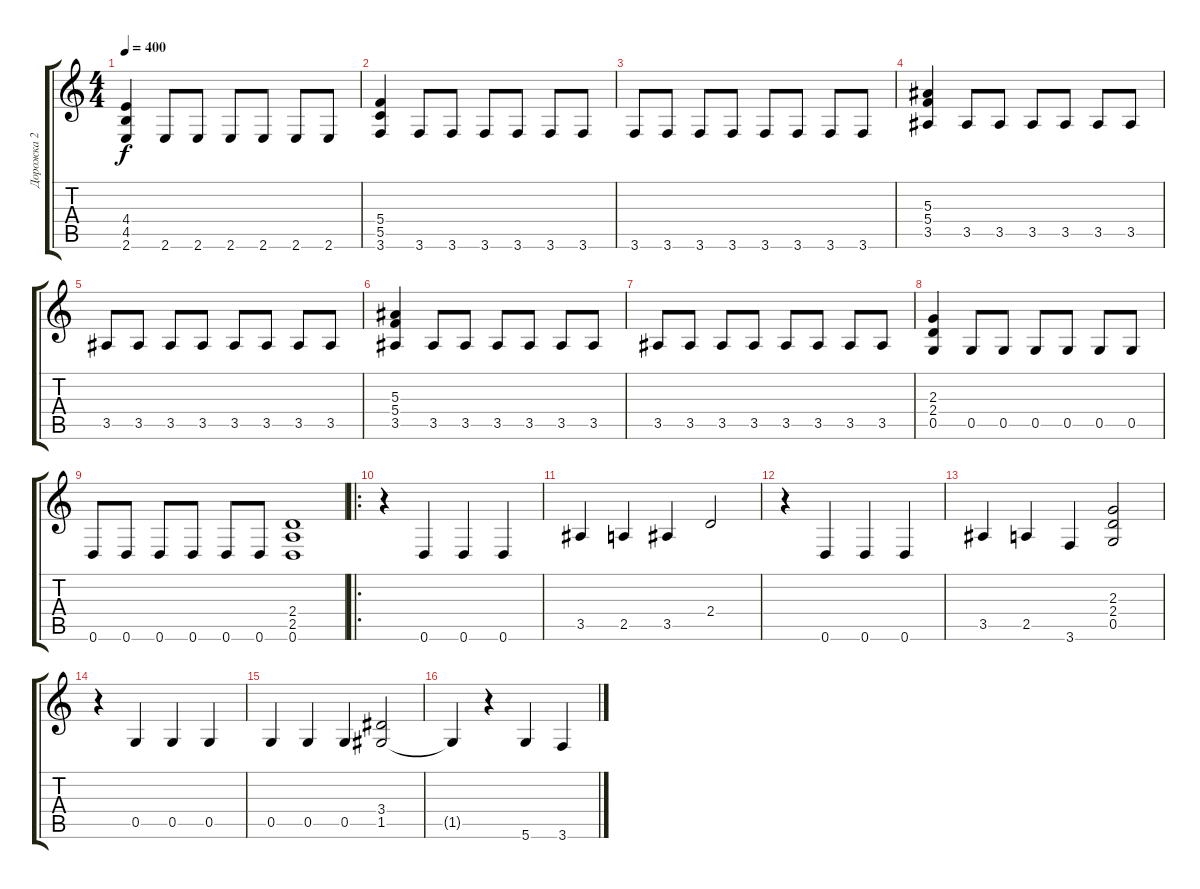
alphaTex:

\track ("Дорожка 2" "Дорожка 2") {instrument overdrivenguitar}
\staff {score tabs}
\tuning (D4 A3 F3 C3 G2 D2) {hide}
\ts (4 4)
\tempo 400
\clef g2
\ks c
(4.4 4.5 2.6).4{dy f} 2.6.8 2.6.8 2.6.8 2.6.8 2.6.8 2.6.8 |
(5.4 5.5 3.6).4 3.6.8 3.6.8 3.6.8 3.6.8 3.6.8 3.6.8 |
3.6.8 3.6.8 3.6.8 3.6.8 3.6.8 3.6.8 3.6.8 3.6.8 |
(5.3 5.4 3.5).4 3.5.8 3.5.8 3.5.8 3.5.8 3.5.8 3.5.8 |
3.5.8 3.5.8 3.5.8 3.5.8 3.5.8 3.5.8 3.5.8 3.5.8 |
(5.3 5.4 3.5).4 3.5.8 3.5.8 3.5.8 3.5.8 3.5.8 3.5.8 |
3.5.8 3.5.8 3.5.8 3.5.8 3.5.8 3.5.8 3.5.8 3.5.8 |
(2.3 2.4 0.5).4 0.5.8 0.5.8 0.5.8 0.5.8 0.5.8 0.5.8 |
0.6.8 0.6.8 0.6.8 0.6.8 0.6.8 0.6.8 (2.4 2.5 0.6).1 |
\ro
r.4 0.6.4 0.6.4 0.6.4 |
3.5.4 2.5.4 3.5.4 2.4.2 |
r.4 0.6.4 0.6.4 0.6.4 |
3.5.4 2.5.4 3.6.4 (2.3 2.4 0.5).2 |
r.4 0.5.4 0.5.4 0.5.4 |
0.5.4 0.5.4 0.5.4 (3.4 1.5).2 |
1.5{t}.4 r.4 5.6.4 3.6.4
